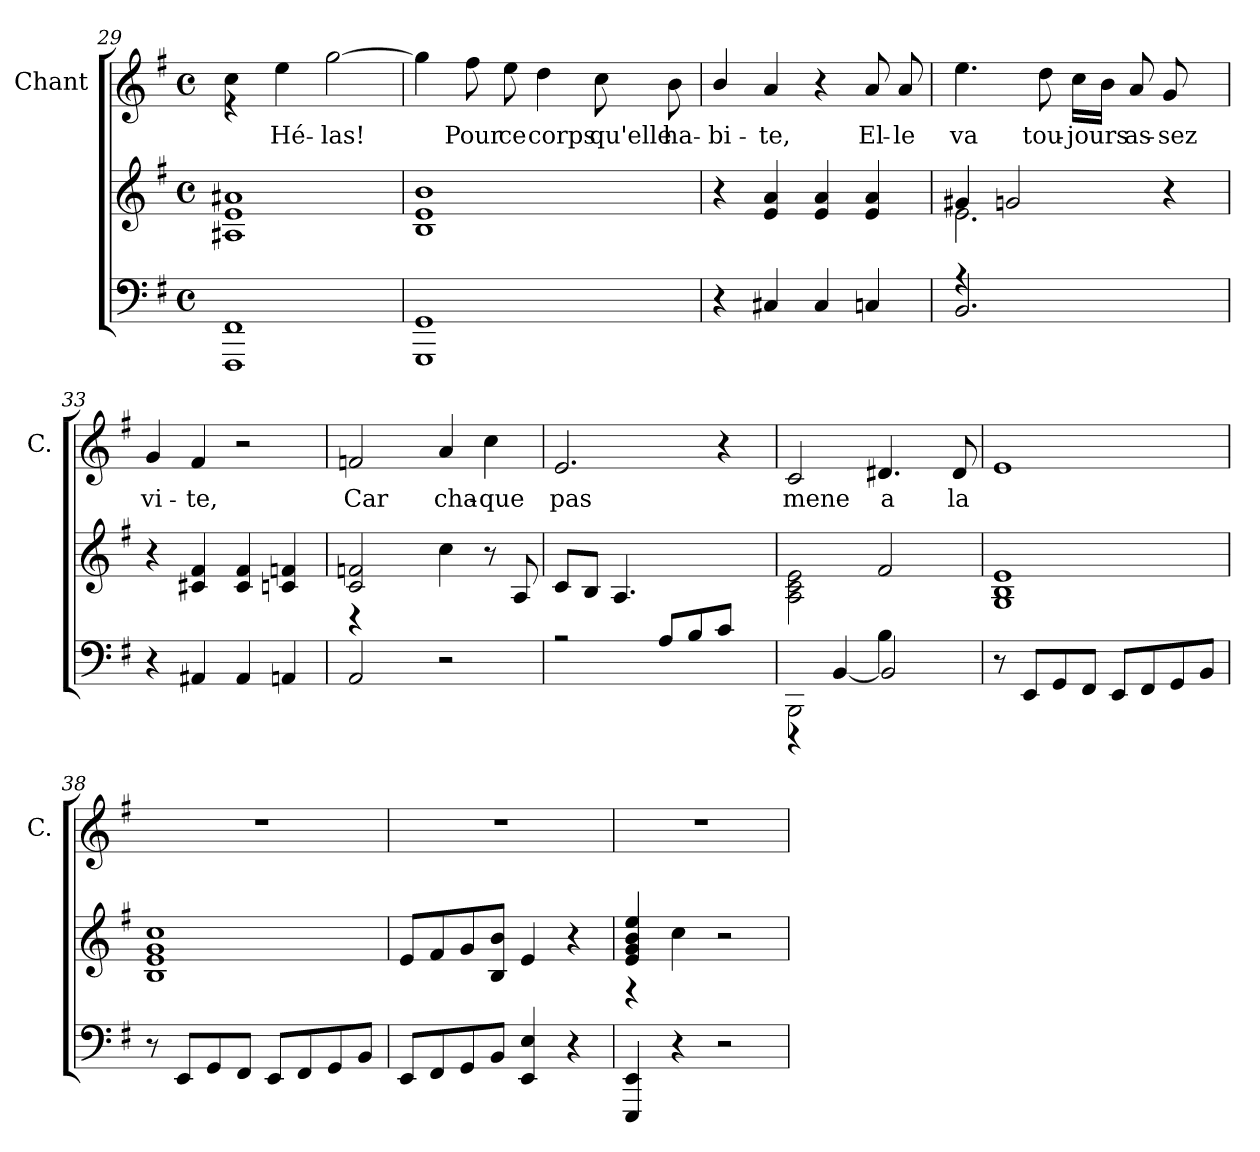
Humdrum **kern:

**kern	**kern	**kern	**text
*part3	*part2	*part1	*part1
*staff3	*staff2	*staff1	*staff1
*	*	*I"Chant	*
*	*	*I'C.	*
!!LO:LB:g=z
*clefF4	*clefG2	*clefG2	*
*k[f#]	*k[f#]	*k[f#]	*
*M4/4	*M4/4	*M4/4	*
*met(c)	*met(c)	*met(c)	*
=29	=29	=29	=29
*	*	*^	*
1FFF#i/ 1FF#i/	1A#Xj/ 1a#Xj/ 1ej/	4ccj\	4r	.
.	.	4eej\	2.ryy	Hé-
.	.	[2ggj\	.	las!
*	*	*v	*v	*
=30	=30	=30	=30
1GGGi/ 1GGi/	1Bj/ 1bj/ 1ej/	4ggj\]	.
.	.	8ff#j\	Pour
.	.	8eej\	ce
.	.	4ddj\	corps
.	.	8ccj\	qu'elle
.	.	8bj\	ha-
=31	=31	=31	=31
4r	4r	4bj/	bi-
4C#Xi/	4aj/ 4ej/	4aj/	te,
4C#i/	4aj/ 4ej/	4r	.
4Cni/	4aj/ 4ej/	8aj/	El-
.	.	8aj/	le
=32	=32	=32	=32
*^	*^	*	*
4r	2.BBi/	4g#Xj/	2.eZ\	4.eej\	va
2.ryy	.	2gnj/	.	.	.
.	.	.	.	8ddj\	tou-
.	.	.	.	16ccj\LL	jours
.	.	.	.	16bj\JJ	.
.	.	.	.	8aj/	as-
.	4ryy	4ryy	4r	8gj/	sez
.	.	.	.	8ryy	.
*v	*v	*	*	*	*
*	*v	*v	*	*
!!LO:LB:g=z
=33	=33	=33	=33
4r	4r	4gj/	vi-
4AA#Xi/	4f#j/ 4c#Xj/	4f#j/	te,
4AA#i/	4f#j/ 4c#j/	2r	.
4AAni/	4fnj/ 4cnj/	.	.
=34	=34	=34	=34
*	*^	*	*
2AAi/	2fnj/ 2cj/	4r	2fnj/	Car
.	.	2.ryy	.	.
2r	4ccj\	.	4aj/	cha-
.	8r	.	4ccj\	que
.	8Aj/	.	.	.
*	*v	*v	*	*
=35	=35	=35	=35
*^	*	*	*
2r	1ryy	8cj/L	2.ej/	pas
.	.	8Bj/J	.	.
.	.	4.Aj/	.	.
8Ai/L	.	.	.	.
8Bi/	.	4.ryy	.	.
8ci/J	.	.	4r	.
8ryy	.	.	.	.
=36	=36	=36	=36	=36
2BBBZ\	4r	2ej\ 2cj\ 2Aj\	2cj/	mene
.	[4BBi/	.	.	.
4BZ\	2BBi/]	2f#j/	4.d#Xj/	a
4ryy	.	.	.	.
.	.	.	8d#j/	la
*v	*v	*	*	*
!!LO:LB:g=z
=37	=37	=37	=37
8r	1Gj/ 1ej/ 1Bj/	1ej/	.
8EEi/L	.	.	.
8GGi/	.	.	.
8FF#i/J	.	.	.
8EEi/L	.	.	.
8FF#i/	.	.	.
8GGi/	.	.	.
8BBi/J	.	.	.
=38	=38	=38	=38
8r	1Bj/ 1ccj/ 1gj/ 1ej/	1r	.
8EEi/L	.	.	.
8GGi/	.	.	.
8FF#i/J	.	.	.
8EEi/L	.	.	.
8FF#i/	.	.	.
8GGi/	.	.	.
8BBi/J	.	.	.
=39	=39	=39	=39
8EEi/L	8ej/L	1r	.
8FF#i/	8f#j/	.	.
8GGi/	8gj/	.	.
8BBi/J	8bj/ 8Bj/J	.	.
4Ei/ 4EEi/	4ej/	.	.
4r	4r	.	.
=40	=40	=40	=40
*	*^	*	*
4EEi/ 4EEEi/	4ej/ 4gj/ 4eej/ 4bj/	4r	1r	.
4r	4ccj\	2.ryy	.	.
2r	2r	.	.	.
*	*v	*v	*	*
=	=	=	=
*-	*-	*-	*-
